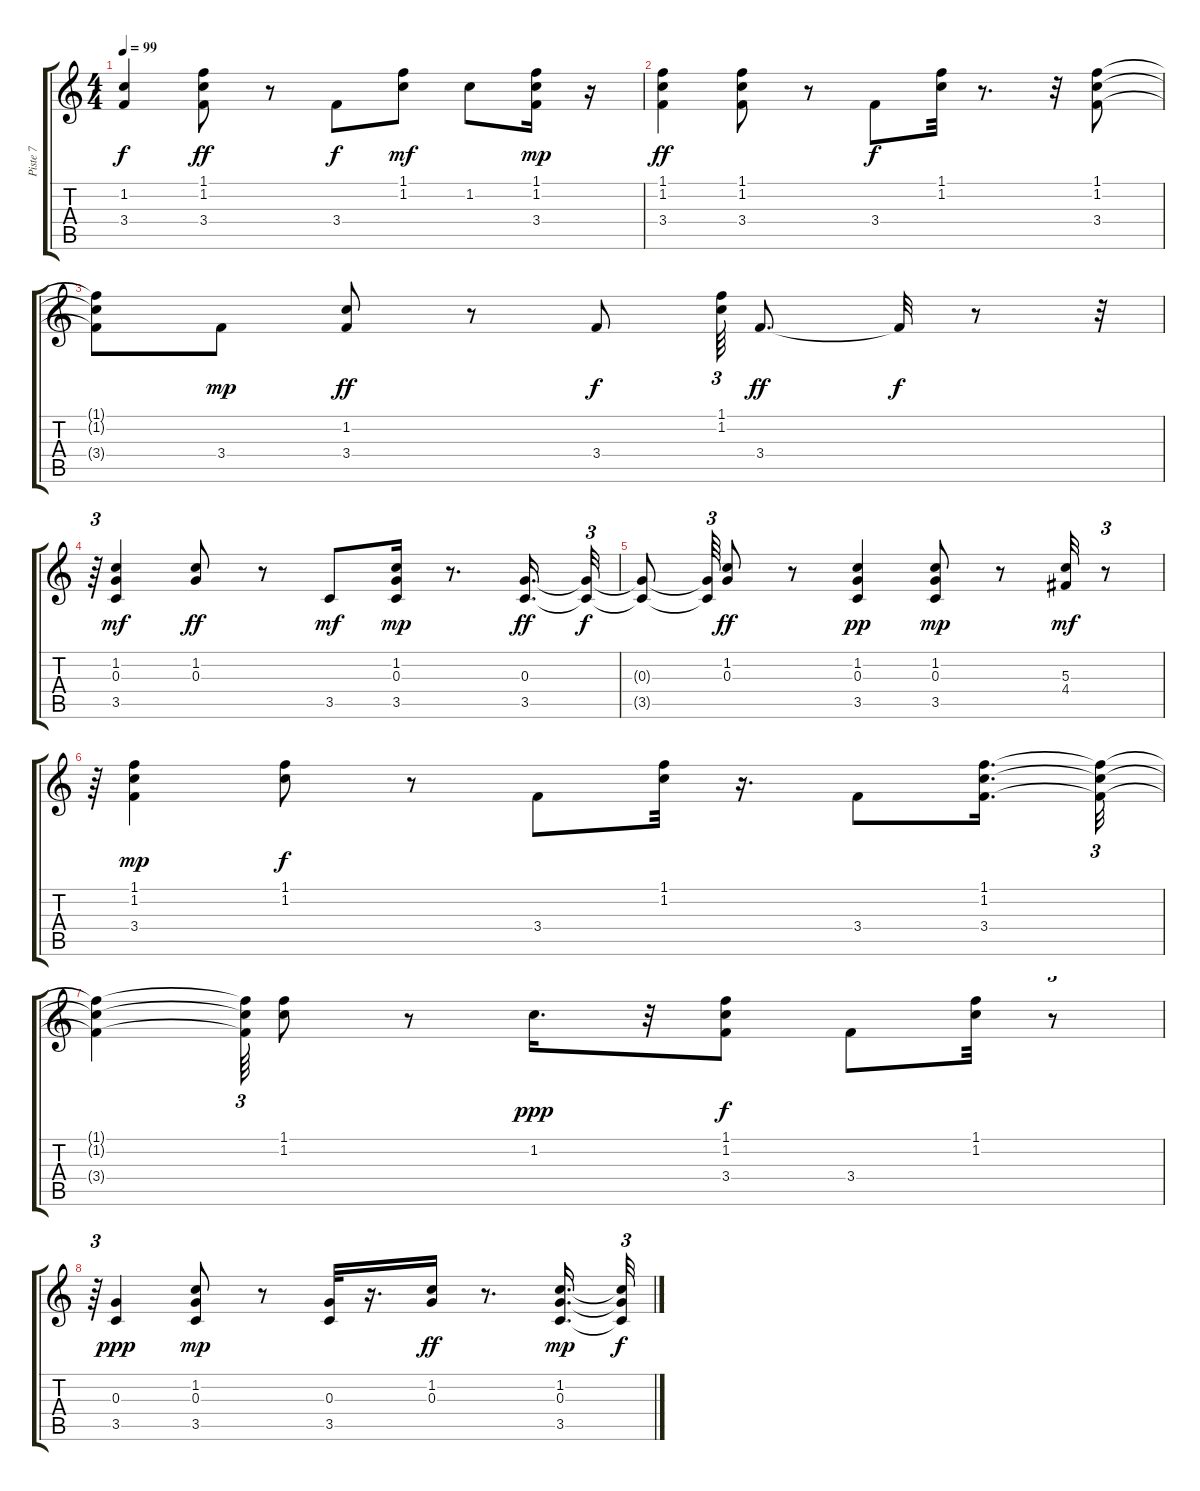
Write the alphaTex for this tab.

\track ("Piste 7" "Piste 7") {instrument electricguitarmuted}
\staff {score tabs}
\tuning (E4 B3 G3 D3 A2 E2) {hide}
\ts (4 4)
\tempo 99
\clef g2
\ks c
(1.2{t} 3.4{t}).4{dy f} (1.1 1.2 3.4).8{dy ff} r.8 3.4.8{dy f} (1.1 1.2).8{dy mf} 1.2.8 (1.1 1.2 3.4).16{dy mp} r.16 |
(1.1 1.2 3.4).4{dy ff} (1.1 1.2 3.4).8 r.8 3.4.8{dy f} (1.1 1.2).32 r.8{d} r.32 (1.1 1.2 3.4).8 |
(1.1{t} 1.2{t} 3.4{t}).8 3.4.8{dy mp} (1.2 3.4).8{dy ff} r.8 3.4.8{dy f} (1.1 1.2).64{tu (3 2)} 3.4.8{d dy ff} 3.4{t}.32{dy f} r.8 r.32{tu (3 2)} |
r.64{tu (3 2)} (1.2 0.3 3.5).4{dy mf} (1.2 0.3).8{dy ff} r.8 3.5.8{dy mf} (1.2 0.3 3.5).16{dy mp} r.8{d} (0.3 3.5).16{d dy ff} (0.3{t} 3.5{t}).32{tu (3 2) dy f} |
(0.3{t} 3.5{t}).8 (0.3{t} 3.5{t}).64{tu (3 2)} (1.2 0.3).8{dy ff} r.8 (1.2 0.3 3.5).4{dy pp} (1.2 0.3 3.5).8{dy mp} r.8 (5.3 4.4).32{dy mf} r.8{tu (3 2)} |
r.64{tu (3 2)} (1.1 1.2 3.4).4{dy mp} (1.1 1.2).8{dy f} r.8 3.4.8 (1.1 1.2).32 r.16{d} 3.4.8 (1.1 1.2 3.4).16{d} (1.1{t} 1.2{t} 3.4{t}).32{tu (3 2)} |
(1.1{t} 1.2{t} 3.4{t}).4 (1.1{t} 1.2{t} 3.4{t}).64{tu (3 2)} (1.1 1.2).8 r.8 1.2.16{d dy ppp} r.32 (1.1 1.2 3.4).8{dy f} 3.4.8 (1.1 1.2).32 r.8{tu (3 2)} |
r.64{tu (3 2)} (0.3 3.5).4{dy ppp} (1.2 0.3 3.5).8{dy mp} r.8 (0.3 3.5).32 r.16{d} (1.2 0.3).16{dy ff} r.8{d} (1.2 0.3 3.5).16{d dy mp} (1.2{t} 0.3{t} 3.5{t}).32{tu (3 2) dy f}
